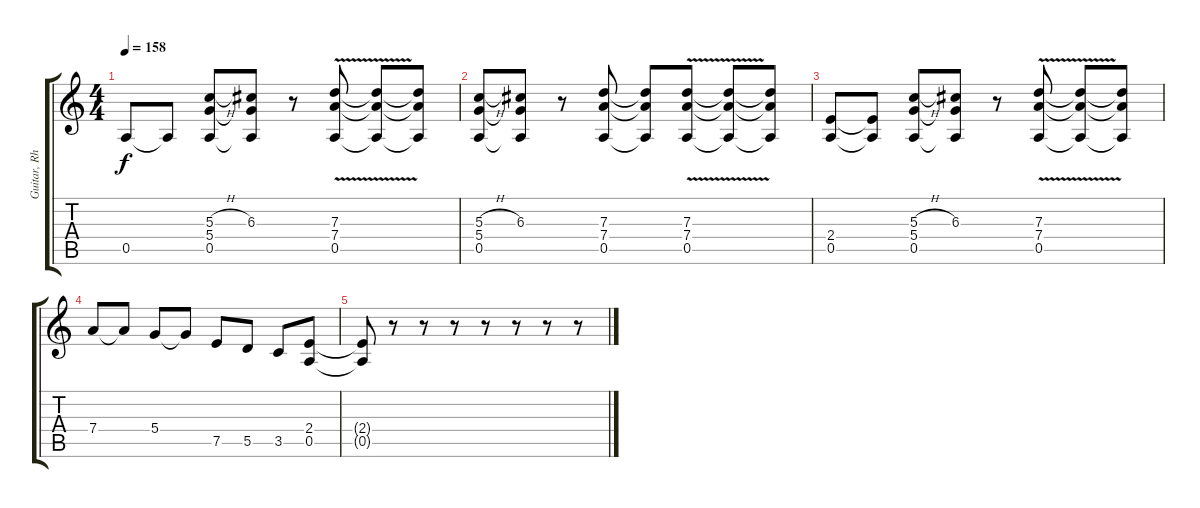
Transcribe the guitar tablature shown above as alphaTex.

\track ("Guitar, Rhythm" "Guitar, Rh") {instrument distortionguitar}
\staff {score tabs}
\tuning (E4 B3 G3 D3 A2 E2) {hide}
\ts (4 4)
\tempo 158
\clef g2
\ks c
0.5{t}.8{dy f} 0.5{t}.8 (5.3{h} 5.4 0.5).8 (6.3 5.4{t} 0.5{t}).8 r.8 (7.3 7.4 0.5{v}).8 (7.3{t} 7.4{t} 0.5{t}).8 (7.3{t} 7.4{t} 0.5{t}).8 |
(5.3{h} 5.4 0.5).8 (6.3 5.4{t} 0.5{t}).8 r.8 (7.3 7.4 0.5).8 (7.3{t} 7.4{t} 0.5{t}).8 (7.3 7.4{v} 0.5).8 (7.3{t} 7.4{t} 0.5{t}).8 (7.3{t} 7.4{t} 0.5{t}).8 |
(2.4 0.5).8 (2.4{t} 0.5{t}).8 (5.3{h} 5.4 0.5).8 (6.3 5.4{t} 0.5{t}).8 r.8 (7.3 7.4 0.5{v}).8 (7.3{t} 7.4{t} 0.5{t}).8 (7.3{t} 7.4{t} 0.5{t}).8 |
7.4.8 7.4{t}.8 5.4.8 5.4{t}.8 7.5.8 5.5.8 3.5.8 (2.4 0.5).8 |
(2.4{t} 0.5{t}).8 r.8 r.8 r.8 r.8 r.8 r.8 r.8
